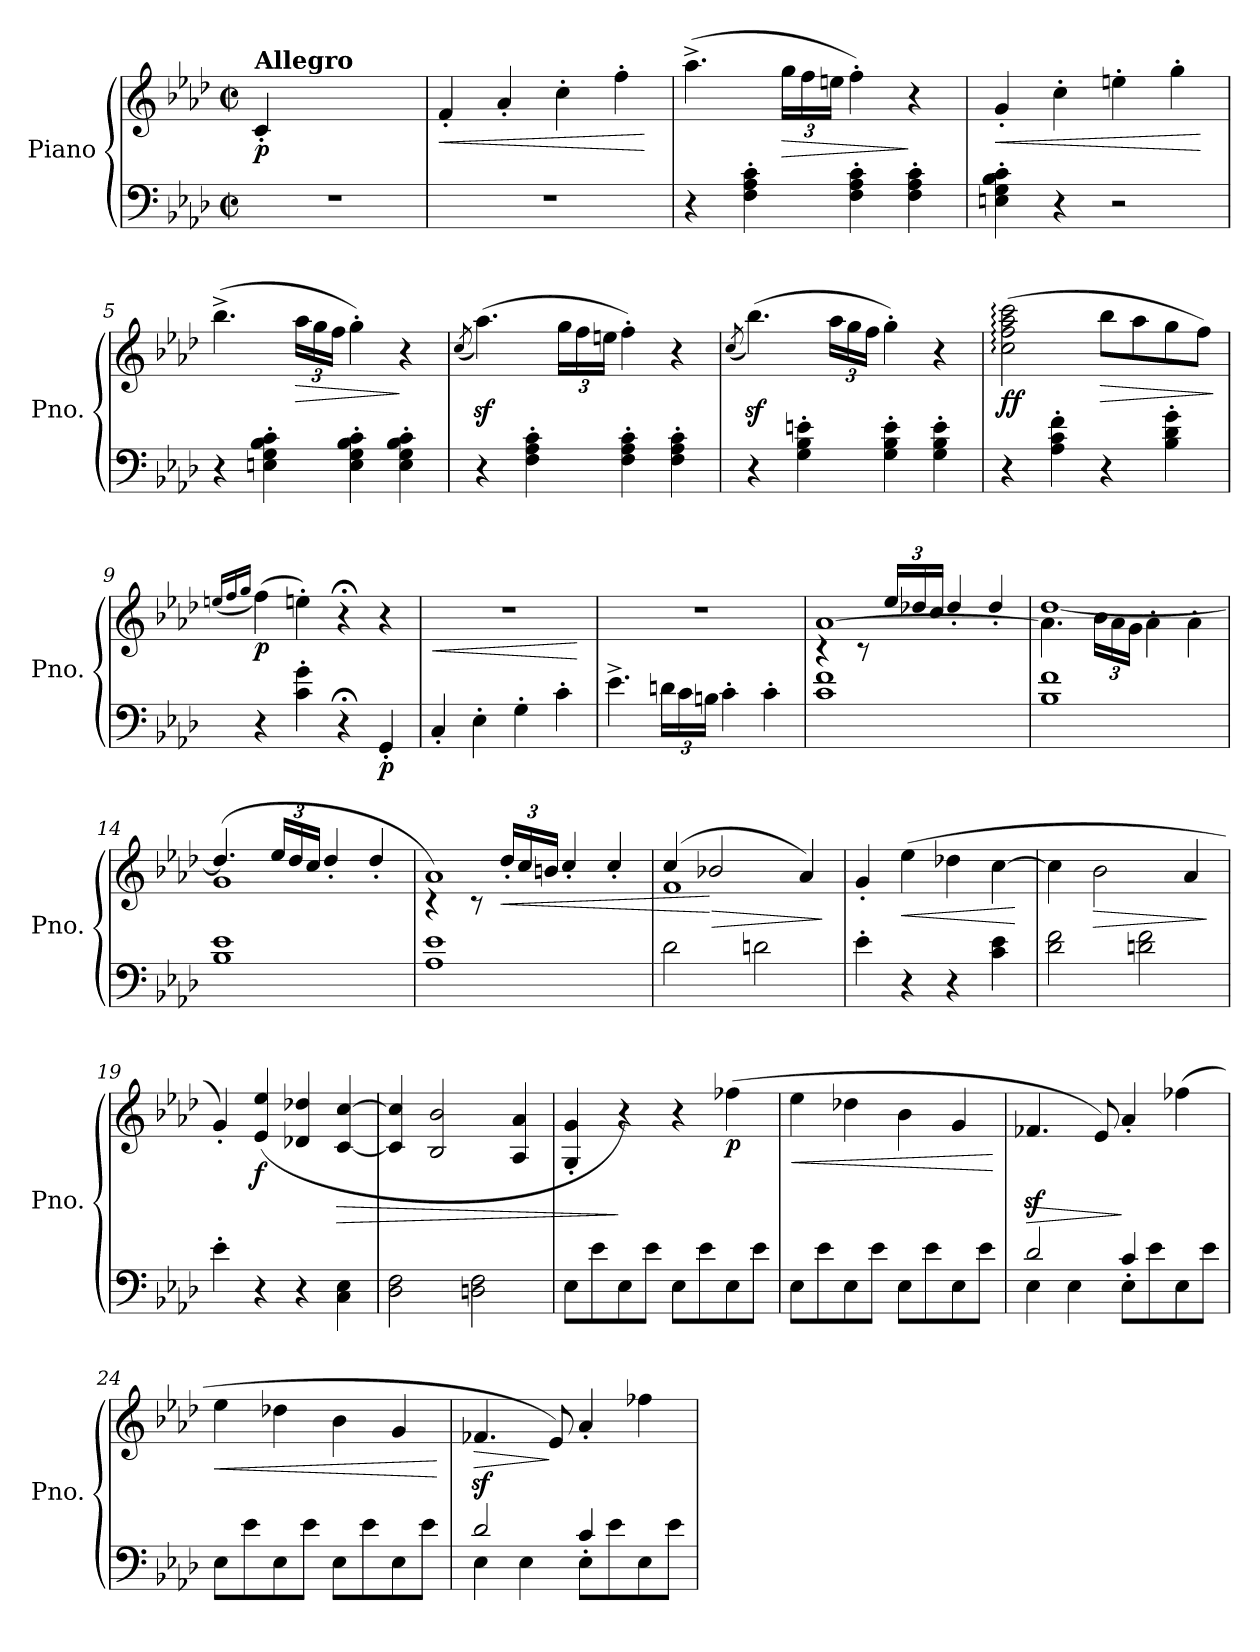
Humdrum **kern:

**kern	**kern	**dynam
*part1	*part1	*part1
*staff2	*staff1	*staff1/2
*I"Piano	*	*
*I'Pno.	*	*
*clefF4	*clefG2	*
*k[b-e-a-d-]	*k[b-e-a-d-]	*
*M2/2	*M2/2	*
*met(c|)	*met(c|)	*
=1	=1	=1
!	!LO:TX:a:B:t=Allegro	!
!	!	!LO:DY:b
1r	4c'/	p
.	2.ryy	.
=2	=2	=2
!	!	!LO:HP:b
1r	4f'/	<
.	4a-'/	.
.	4cc'\	.
.	4ff'\	.
.	.	[
=3	=3	=3
4r	(>4.aa-^\	.
4F\' 4A-\' 4c\'	.	.
*	*Xbrackettup	*
!	!	!LO:HP:b
.	24gg\LL	>
.	24ff\	.
.	24een\JJ	.
4F\' 4A-\' 4c\'	4ff'\)	.
4F\' 4A-\' 4c\'	4r	]
=4	=4	=4
!	!	!LO:HP:b
4En\' 4G\' 4B-\' 4c\'	4g'/	<
4r	4cc'\	.
2r	4een'\	.
.	4gg'\	.
.	.	[
=5	=5	=5
4r	(>4.bb-^\	.
4En\' 4G\' 4B-\' 4c\'	.	.
!	!	!LO:HP:b
.	24aa-\LL	>
.	24gg\	.
.	24ff\JJ	.
4E\' 4G\' 4B-\' 4c\'	4gg'\)	.
4E\' 4G\' 4B-\' 4c\'	4r	]
!!LO:LB:g=z
=6	=6	=6
.	(>8qcc/	.
4r	(>4.aa-z<\)	.
4F\' 4A-\' 4c\'	.	.
.	24gg\LL	.
.	24ff\	.
.	24een\JJ	.
4F\' 4A-\' 4c\'	4ff'\)	.
4F\' 4A-\' 4c\'	4r	.
=7	=7	=7
.	(>8qcc/	.
4r	(>4.bb-z<\)	.
4G\' 4B-\' 4en\'	.	.
.	24aa-\LL	.
.	24gg\	.
.	24ff\JJ	.
4G\' 4B-\' 4e\'	4gg'\)	.
4G\' 4B-\' 4e\'	4r	.
=8	=8	=8
!	!	!LO:DY:b
4r	(>2cc\: 2ff\: 2aa-\: 2ccc\:	ff
4A-\' 4c\' 4f\'	.	.
!	!	!LO:HP:b
4r	8bb-\L	>
.	8aa-\	.
4B-\' 4d-\' 4g\'	8gg\	.
.	8ff\J)	.
.	.	]
=9	=9	=9
.	(<16qeen/LL	.
.	16qff/	.
.	16qgg/JJ	.
!	!	!LO:DY:b
4r	(>4ff\)	p
4c\' 4g\'	4ee'\)	.
4r;	4r;<	.
!	!	!LO:DY:b=2
4GG'/	4r	p
!!LO:LB:g=z
=10	=10	=10
!	!	!LO:HP:b
4C'/	1r	<
4E-'\	.	.
4G'\	.	.
4c'\	.	.
.	.	[
=11	=11	=11
4.e-^\	1r	.
*Xbrackettup	*	*
24dn\LL	.	.
24c\	.	.
24Bn\JJ	.	.
4c'\	.	.
4c'\	.	.
=12	=12	=12
*	*^	*
1c 1f	[1a-	4r	.
.	.	8r	.
.	.	24ee-/LL	.
.	.	24dd-X/	.
.	.	24cc/JJ	.
.	.	4dd-'/	.
.	.	4dd-'/	.
=13	=13	=13	=13
1B- 1f	4.a-\]	[1dd-	.
.	24b-\LL	.	.
.	24a-\	.	.
.	24g\JJ	.	.
.	4a-'\	.	.
.	4a-'\	.	.
!!LO:LB:g=z	!!
=14	=14	=14	=14
1B- 1e-	(<1g	4.dd-/]	.
.	.	24ee-/LL	.
.	.	24dd-/	.
.	.	24cc/JJ	.
.	.	4dd-'/	.
.	.	4dd-'/	.
=15	=15	=15	=15
1A- 1e-	1a-)	4r	.
.	.	8r	.
!	!	!	!LO:HP:b
.	.	24dd-'/LL	<
.	.	24cc/	.
.	.	24bn/JJ	.
.	.	4cc'/	.
.	.	4cc'/	.
=16	=16	=16	=16
2d-\	(>4cc/	1f	.
!	!	!	!LO:HP:n=1:b
.	2b-X/	.	[ >
2dn\	.	.	.
.	4a-/)	.	.
*	*v	*v	*
.	.	]
=17	=17	=17
4e-'\	4g'/	.
!	!	!LO:HP:b
4r	(>4ee-\	<
4r	4dd-X\	.
4c\ 4e-\	[4cc\	.
.	.	[
=18	=18	=18
2d-\ 2f\	4cc\]	.
!	!	!LO:HP:b
.	2b-\	>
2dn\ 2f\	.	.
.	4a-/	.
.	.	]
!!LO:LB:g=z
=19	=19	=19
4e-'\	4g'/)	.
!	!	!LO:DY:b
4r	(>4e-/ 4ee-/	f
4r	4d-X/ 4dd-X/	.
!	!	!LO:HP:b
4C\ 4E-\	[4c/ [4cc/	>
=20	=20	=20
2D-\ 2F\	4c/] 4cc/]	.
.	2B-/ 2b-/	.
2Dn\ 2F\	.	.
.	4A-/ 4a-/	.
=21	=21	=21
8E-\L	4G/' 4g/'	.
8e-\	.	.
8E-\	4r)	]
8e-\J	.	.
8E-\L	4r	.
8e-\	.	.
!	!	!LO:DY:b
8E-\	(>4ff-X\	p
8e-\J	.	.
=22	=22	=22
!	!	!LO:HP:b
8E-\L	4ee-\	<
8e-\	.	.
8E-\	4dd-X\	.
8e-\J	.	.
8E-\L	4b-\	.
8e-\	.	.
8E-\	4g/	.
8e-\J	.	.
.	.	[
=23	=23	=23
*^	*	*
!	!	!	!LO:HP:b
4E-\	2d-/	4.f-Xz</	>
4E-\	.	.	.
.	.	8e-/)	.
8E-\L	4c'/	4a-'/	]
8e-\	.	.	.
8E-\	4ryy	(>4ff-X\	.
8e-\J	.	.	.
*v	*v	*	*
!!LO:PB:g=z
=24	=24	=24
!	!	!LO:HP:b
8E-\L	4ee-\	<
8e-\	.	.
8E-\	4dd-X\	.
8e-\J	.	.
8E-\L	4b-\	.
8e-\	.	.
8E-\	4g/	.
8e-\J	.	.
.	.	[
=25	=25	=25
*^	*	*
!	!	!	!LO:HP:b
4E-\	2d-/	4.f-Xz</	>
4E-\	.	.	.
.	.	8e-/)	]
8E-\L	4c'/	4a-'/	.
8e-\	.	.	.
8E-\	4ryy	4ff-X\	.
8e-\J	.	.	.
*v	*v	*	*
=	=	=
*-	*-	*-
